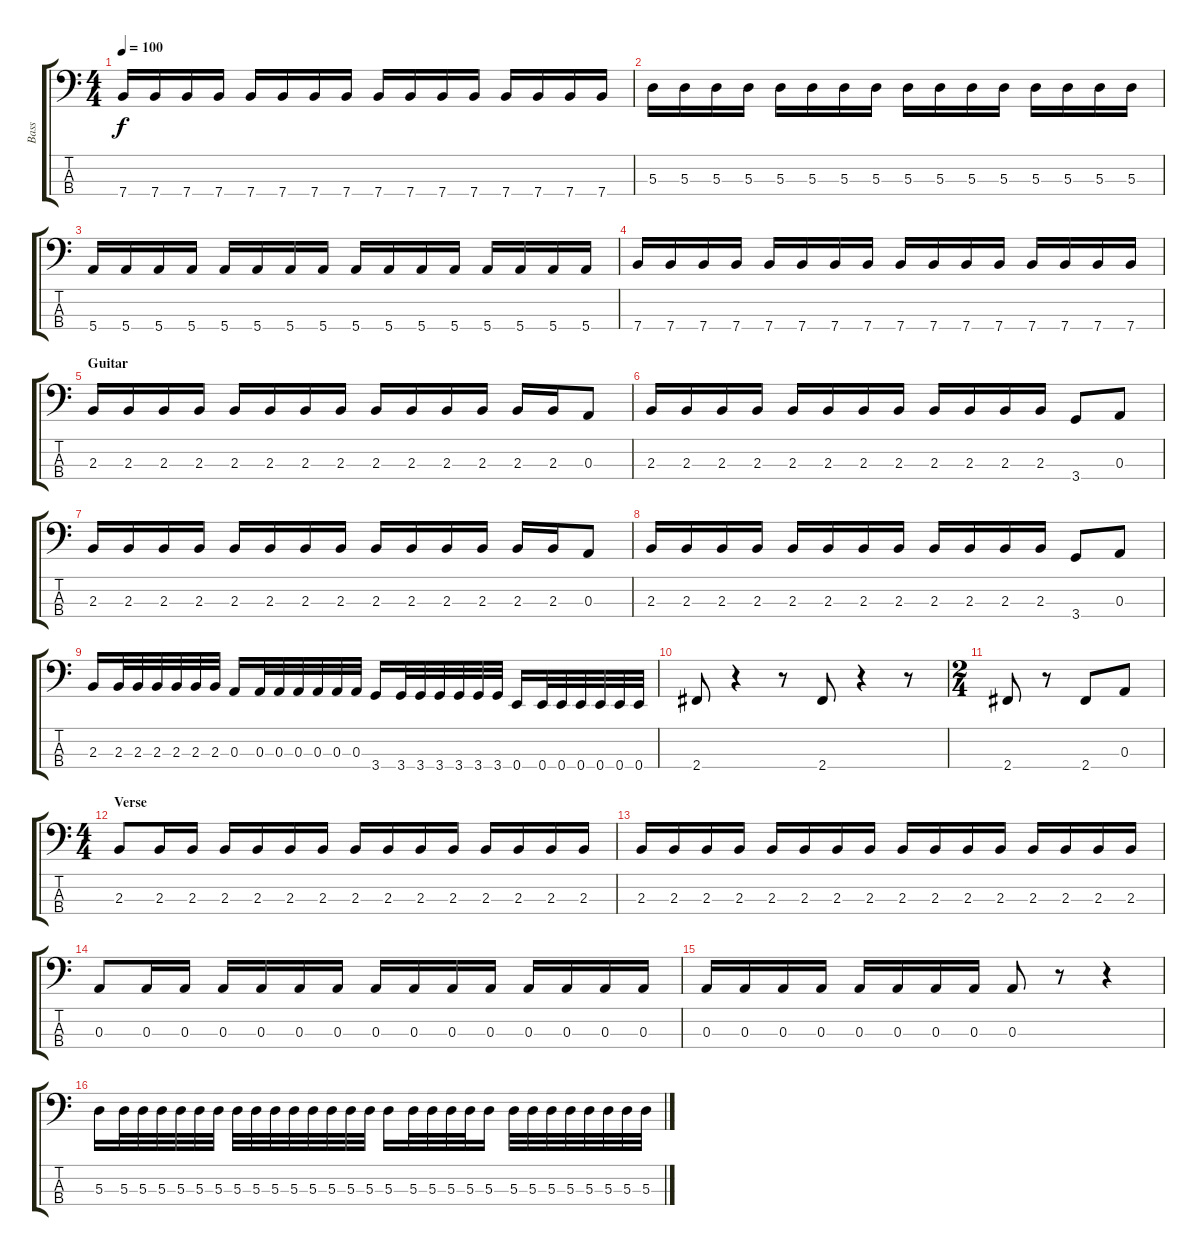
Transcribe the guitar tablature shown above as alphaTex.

\track ("Bass" "Bass") {instrument electricbassfinger}
\staff {score tabs}
\tuning (G2 D2 A1 E1) {hide}
\ts (4 4)
\tempo 100
\clef f4
\ks c
7.4.16{dy f} 7.4.16 7.4.16 7.4.16 7.4.16 7.4.16 7.4.16 7.4.16 7.4.16 7.4.16 7.4.16 7.4.16 7.4.16 7.4.16 7.4.16 7.4.16 |
5.3.16 5.3.16 5.3.16 5.3.16 5.3.16 5.3.16 5.3.16 5.3.16 5.3.16 5.3.16 5.3.16 5.3.16 5.3.16 5.3.16 5.3.16 5.3.16 |
5.4.16 5.4.16 5.4.16 5.4.16 5.4.16 5.4.16 5.4.16 5.4.16 5.4.16 5.4.16 5.4.16 5.4.16 5.4.16 5.4.16 5.4.16 5.4.16 |
7.4.16 7.4.16 7.4.16 7.4.16 7.4.16 7.4.16 7.4.16 7.4.16 7.4.16 7.4.16 7.4.16 7.4.16 7.4.16 7.4.16 7.4.16 7.4.16 |
\section ("" "Guitar")
2.3.16 2.3.16 2.3.16 2.3.16 2.3.16 2.3.16 2.3.16 2.3.16 2.3.16 2.3.16 2.3.16 2.3.16 2.3.16 2.3.16 0.3.8 |
2.3.16 2.3.16 2.3.16 2.3.16 2.3.16 2.3.16 2.3.16 2.3.16 2.3.16 2.3.16 2.3.16 2.3.16 3.4.8 0.3.8 |
2.3.16 2.3.16 2.3.16 2.3.16 2.3.16 2.3.16 2.3.16 2.3.16 2.3.16 2.3.16 2.3.16 2.3.16 2.3.16 2.3.16 0.3.8 |
2.3.16 2.3.16 2.3.16 2.3.16 2.3.16 2.3.16 2.3.16 2.3.16 2.3.16 2.3.16 2.3.16 2.3.16 3.4.8 0.3.8 |
2.3.16 2.3.32 2.3.32 2.3.32 2.3.32 2.3.32 2.3.32 0.3.16 0.3.32 0.3.32 0.3.32 0.3.32 0.3.32 0.3.32 3.4.16 3.4.32 3.4.32 3.4.32 3.4.32 3.4.32 3.4.32 0.4.16 0.4.32 0.4.32 0.4.32 0.4.32 0.4.32 0.4.32 |
2.4.8 r.4 r.8 2.4.8 r.4 r.8 |
\ts (2 4)
2.4.8 r.8 2.4.8 0.3.8 |
\ts (4 4)
\section ("" "Verse")
2.3.8 2.3.16 2.3.16 2.3.16 2.3.16 2.3.16 2.3.16 2.3.16 2.3.16 2.3.16 2.3.16 2.3.16 2.3.16 2.3.16 2.3.16 |
2.3.16 2.3.16 2.3.16 2.3.16 2.3.16 2.3.16 2.3.16 2.3.16 2.3.16 2.3.16 2.3.16 2.3.16 2.3.16 2.3.16 2.3.16 2.3.16 |
0.3.8 0.3.16 0.3.16 0.3.16 0.3.16 0.3.16 0.3.16 0.3.16 0.3.16 0.3.16 0.3.16 0.3.16 0.3.16 0.3.16 0.3.16 |
0.3.16 0.3.16 0.3.16 0.3.16 0.3.16 0.3.16 0.3.16 0.3.16 0.3.8 r.8 r.4 |
\section ("" "")
5.3.16 5.3.32 5.3.32 5.3.32 5.3.32 5.3.32 5.3.32 5.3.32 5.3.32 5.3.32 5.3.32 5.3.32 5.3.32 5.3.32 5.3.32 5.3.16 5.3.32 5.3.32 5.3.32 5.3.32 5.3.16 5.3.32 5.3.32 5.3.32 5.3.32 5.3.32 5.3.32 5.3.32 5.3.32
